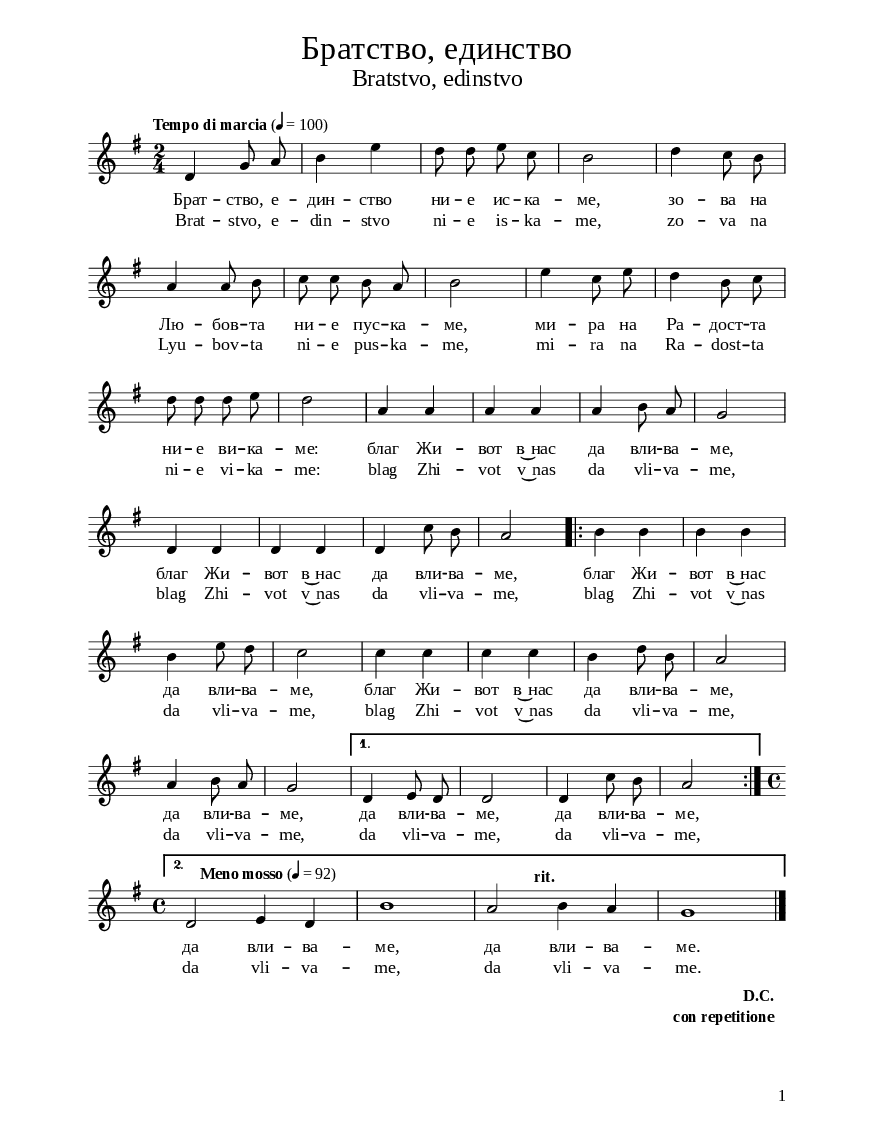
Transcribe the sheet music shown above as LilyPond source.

\version "2.22.1"

% include paper part and global functions
\include "include/globals.ily"

\bookpart {
  \include "include/bookpart-paper.ily"
  \score {
    \include "include/score-layout.ily"

    \new Voice \absolute {
      \clef treble
      \key g \major
      \time 2/4
      \tempoFunc "Tempo di marcia" 4 "100"
      \autoBeamOff

      d'4 g'8 a'8 | b'4 e''4 | d''8 d''8 e''8 c''8 | b'2| d''4 c''8 b'8 | \break
      a'4 a'8 b'8 | c''8 c''8 b'8  a'8| b'2 | e''4 c''8 e''8 | d''4 b'8 c''8 | \break
      d''8 d''8 d''8 e''8 | d''2 | a'4 a'4 | a'4 a'4 | a'4 b'8 a'8 | g'2 | \break
      d'4 d'4 | d'4 d'4 | d'4 c''8 b'8 | a'2 \repeat volta 2 {
        b'4 b'4 | b'4 b'4 | \break
        b'4 e''8 d''8 | c''2 | c''4 c''4|c''4 c''4| b'4 d''8 b'8 |a'2 |\break
        a'4 b'8 a'8 | g'2|
      }
      \alternative {
        { d'4 e'8 d'8 | d'2 | d'4 c''8 b'8| a'2 }
        {
          \time 4/4 \break
          \override Score.MetronomeMark #'outside-staff-priority = #599
          \override Score.MetronomeMark.X-extent=#'(-4.5 . 0)
          \tempoFunc "Meno mosso" 4 "92"
          d'2 e'4 d'4 | b'1 | \tempo "rit." a'2 b'4 a'4 | g'1| \bar "|." \break
        }
      }
    }

    \addlyrics {
      Брат -- ство, е -- дин -- ство ни -- е ис -- ка -- ме,
      зо -- ва на Лю -- бов -- та ни -- е пус -- ка -- ме, ми -- ра на Ра -- дост -- та
      ни -- е ви -- ка -- ме: благ Жи -- вот в~нас да вли -- ва -- ме,
      благ Жи -- вот в~нас да вли -- ва -- ме, благ Жи -- вот в~нас
      да вли -- ва -- ме, благ Жи -- вот в~нас да вли -- ва -- ме,
      да вли -- ва -- ме, да вли -- ва -- ме, да вли -- ва -- ме,
      да вли -- ва -- ме, да вли -- ва -- ме.
    }

    \addlyrics {
      Brat -- stvo, e -- din -- stvo ni -- e is -- ka -- me,
      zo -- va na Lyu -- bov -- ta ni -- e pus -- ka -- me, mi -- ra na Ra -- dost -- ta
      ni -- e vi -- ka -- me: blag Zhi -- vot v~nas da vli -- va -- me,
      blag Zhi -- vot v~nas da vli -- va -- me, blag Zhi -- vot v~nas
      da vli -- va -- me, blag Zhi -- vot v~nas da vli -- va -- me,
      da vli -- va -- me, da vli -- va -- me, da vli -- va -- me,
      da vli -- va -- me, da vli -- va -- me.
    }
    \header {
      title = \titleFunc " Братство, единство " "Bratstvo, edinstvo"
    }

    \midi{}

  } % score
  \markup \dc-two "D.C." "con repetitione"

  \pageBreak

  % include foreign translation(s) of the song
  \version "2.22.1"

\markup \fill-line { \fontsize #deTitleFontSize "Brüderlichkeit, Einheit" }
\markup \null
\markup \null
\markup \fontsize #deCoupletFontSize {
  \hspace #10
  \override #`(baseline-skip . ,deCoupletBaselineSkip)


  \column {
    \line { " " }
    \line {  1. Wir wollen Brüderlichkeit und Einheit, }
    \line {   "   "Wir senden den Ruf der Liebe aus, }
    \line {   "   " Die Welt der Freude rufen wir: }
    \line {
      "   " auf dass wir das gute Leben in uns
      ergießen!
    }


    \line { " " }
    \line {   2. Auf dass wir das gute Leben in uns ergießen, (3) }
    \line {   "   "ergießen, ergießen, ergießen, }
    \line {   "   " Auf das wir das gute Leben in uns ergießen, (2) }
    \line {   "   " ergießen, ergießen, ergießen. }


  }


}


} % bookpart
